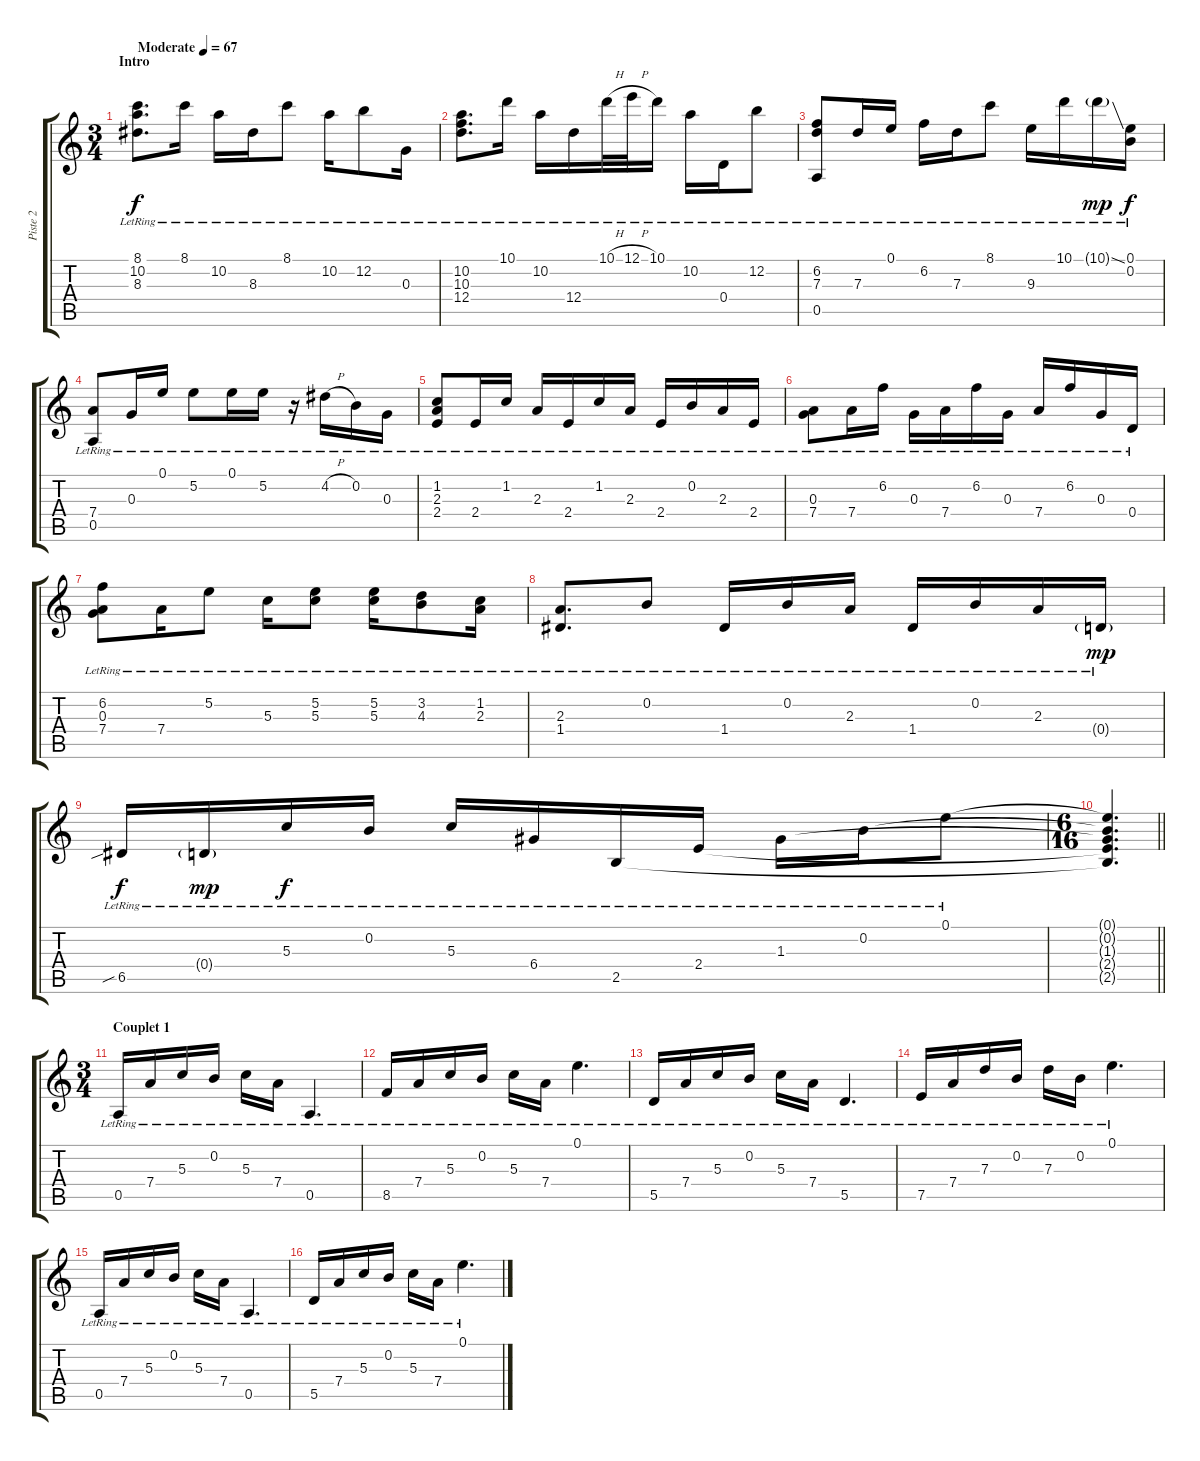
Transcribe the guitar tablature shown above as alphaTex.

\track ("Piste 2" "Piste 2") {instrument acousticguitarsteel}
\staff {score tabs}
\tuning (E4 B3 G3 D3 A2 E2) {hide}
\ts (3 4)
\section ("" "Intro")
\tempo (67 "Moderate")
\clef g2
\ks c
(8.1{lr} 10.2{lr} 8.3{lr}).8{d dy f instrument acousticguitarsteel} 8.1{lr}.16 10.2{lr}.16 8.3{lr}.16 8.1{lr}.8 10.2{lr}.16 12.2{lr}.8 0.3{lr}.16 |
(10.2{lr} 10.3{lr} 12.4{lr}).8{d} 10.1{lr}.16 10.2{lr}.16 12.4{lr}.16 10.1{h lr}.32 12.1{h lr}.32 10.1{lr}.16 10.2{lr}.16 0.4{lr}.16 12.2{lr}.8 |
(6.2{lr} 7.3{lr} 0.5{lr}).8 7.3{lr}.16 0.1{lr}.16 6.2{lr}.16 7.3{lr}.16 8.1{lr}.8 9.3{lr}.16 10.1{lr}.16 10.1{ss g lr}.16{dy mp} (0.1{lr} 0.2{lr}).16{dy f} |
(7.4{lr} 0.5{lr}).8 0.3{lr}.16 0.1{lr}.16 5.2{lr}.8 0.1{lr}.16 5.2{lr}.16 r.16 4.2{h lr}.16 0.2{lr}.16 0.3{lr}.16 |
(1.2{lr} 2.3{lr} 2.4{lr}).8 2.4{lr}.16 1.2{lr}.16 2.3{lr}.16 2.4{lr}.16 1.2{lr}.16 2.3{lr}.16 2.4{lr}.16 0.2{lr}.16 2.3{lr}.16 2.4{lr}.16 |
(0.3{lr} 7.4{lr}).8 7.4{lr}.16 6.2{lr}.16 0.3{lr}.16 7.4{lr}.16 6.2{lr}.16 0.3{lr}.16 7.4{lr}.16 6.2{lr}.16 0.3{lr}.16 0.4{lr}.16 |
(6.2{lr} 0.3{lr} 7.4{lr}).8 7.4{lr}.16 5.2{lr}.8 5.3{lr}.16 (5.2{lr} 5.3{lr}).8 (5.2{lr} 5.3{lr}).16 (3.2{lr} 4.3{lr}).8 (1.2{lr} 2.3{lr}).16 |
(2.3{lr} 1.4{lr}).8{d} 0.2{lr}.8 1.4{lr}.16 0.2{lr}.16 2.3{lr}.16 1.4{lr}.16 0.2{lr}.16 2.3{lr}.16 0.4{g lr}.16{dy mp} |
6.5{sib lr}.16{dy f} 0.4{g lr}.16{dy mp} 5.3{lr}.16{dy f} 0.2{lr}.16 5.3{lr}.16 6.4{lr}.16 2.5{lr}.16 2.4{lr}.16 1.3{lr}.16 0.2{lr}.16 0.1{lr}.8 |
\ts (6 16)
\barLineRight lightlight
(0.1{t} 0.2{t} 1.3{t} 2.4{t} 2.5{t}).4{d} |
\ts (3 4)
\section ("" "Couplet 1")
0.5{lr}.16 7.4{lr}.16 5.3{lr}.16 0.2{lr}.16 5.3{lr}.16 7.4{lr}.16 0.5{lr}.4{d} |
8.5{lr}.16 7.4{lr}.16 5.3{lr}.16 0.2{lr}.16 5.3{lr}.16 7.4{lr}.16 0.1{lr}.4{d} |
5.5{lr}.16 7.4{lr}.16 5.3{lr}.16 0.2{lr}.16 5.3{lr}.16 7.4{lr}.16 5.5{lr}.4{d} |
7.5{lr}.16 7.4{lr}.16 7.3{lr}.16 0.2{lr}.16 7.3{lr}.16 0.2{lr}.16 0.1{lr}.4{d} |
0.5{lr}.16 7.4{lr}.16 5.3{lr}.16 0.2{lr}.16 5.3{lr}.16 7.4{lr}.16 0.5{lr}.4{d} |
5.5{lr}.16 7.4{lr}.16 5.3{lr}.16 0.2{lr}.16 5.3{lr}.16 7.4{lr}.16 0.1{lr}.4{d}
